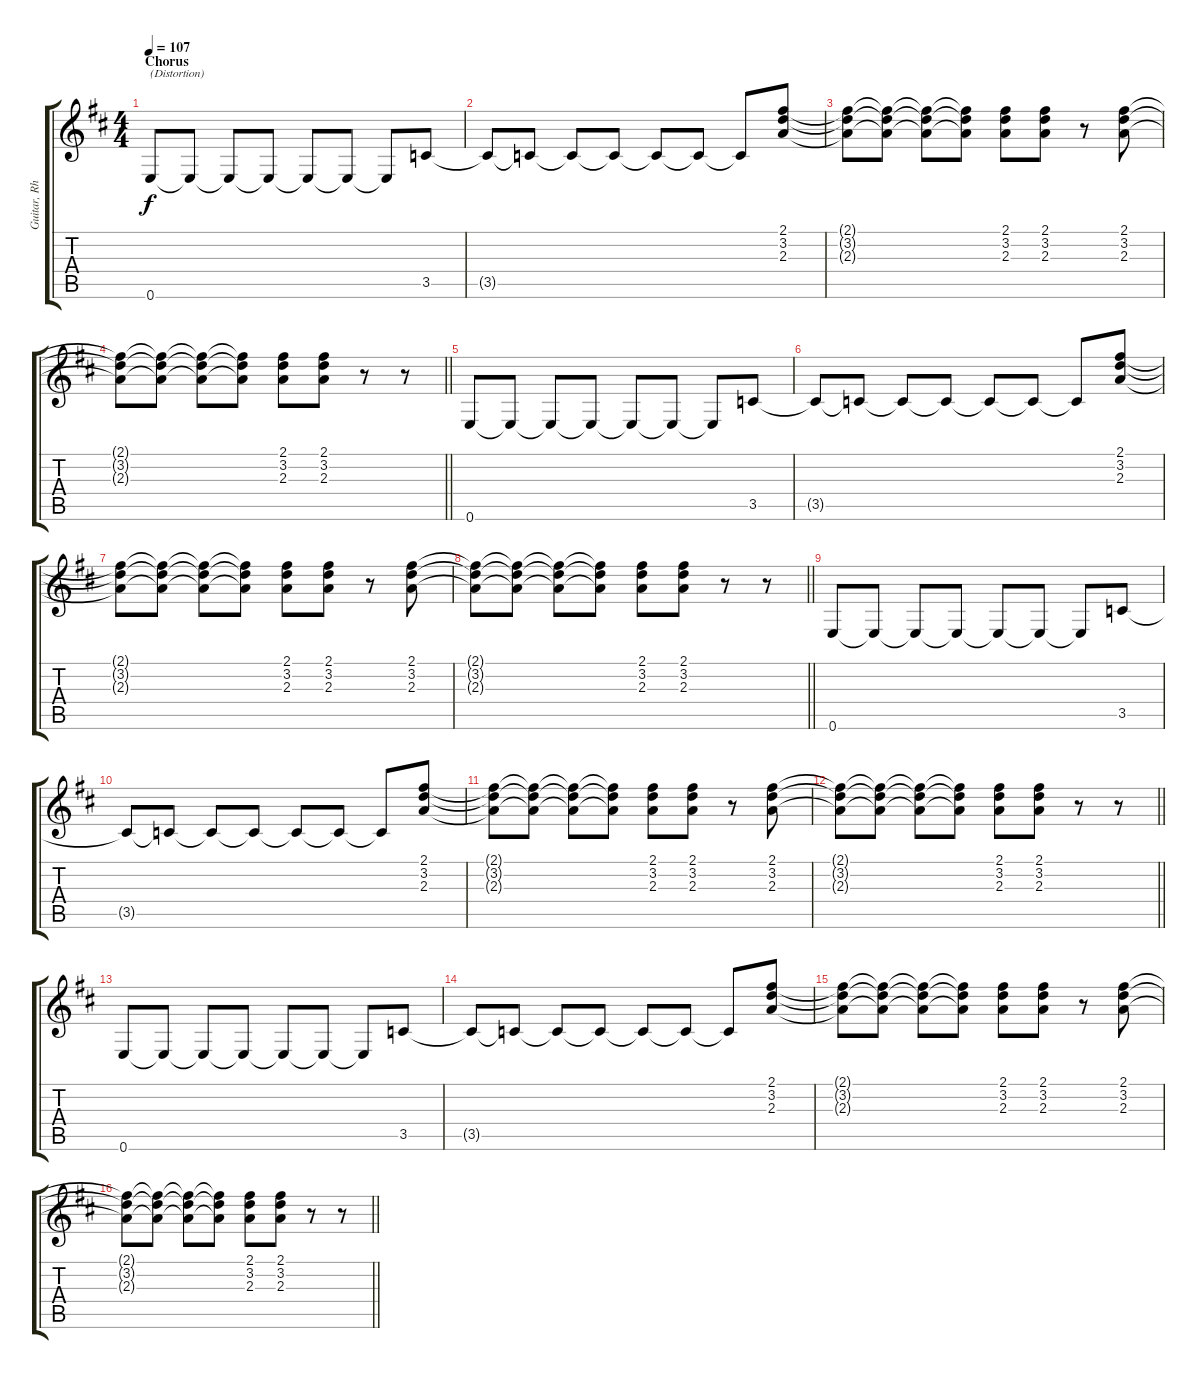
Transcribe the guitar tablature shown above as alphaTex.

\track ("Guitar, Rhythm" "Guitar, Rh") {instrument electricguitarclean}
\staff {score tabs}
\tuning (E4 B3 G3 D3 A2 E2) {hide}
\ts (4 4)
\section ("" "Chorus")
\tempo 107
\clef g2
\ks d
0.6.8{txt "(Distortion)" dy f instrument distortionguitar} 0.6{t}.8 0.6{t}.8 0.6{t}.8 0.6{t}.8 0.6{t}.8 0.6{t}.8 3.5.8 |
3.5{t}.8 3.5{t}.8 3.5{t}.8 3.5{t}.8 3.5{t}.8 3.5{t}.8 3.5{t}.8 (2.1 3.2 2.3).8 |
(2.1{t} 3.2{t} 2.3{t}).8 (2.1{t} 3.2{t} 2.3{t}).8 (2.1{t} 3.2{t} 2.3{t}).8 (2.1{t} 3.2{t} 2.3{t}).8 (2.1 3.2 2.3).8 (2.1 3.2 2.3).8 r.8 (2.1 3.2 2.3).8 |
\barLineRight lightlight
(2.1{t} 3.2{t} 2.3{t}).8 (2.1{t} 3.2{t} 2.3{t}).8 (2.1{t} 3.2{t} 2.3{t}).8 (2.1{t} 3.2{t} 2.3{t}).8 (2.1 3.2 2.3).8 (2.1 3.2 2.3).8 r.8 r.8 |
0.6.8 0.6{t}.8 0.6{t}.8 0.6{t}.8 0.6{t}.8 0.6{t}.8 0.6{t}.8 3.5.8 |
3.5{t}.8 3.5{t}.8 3.5{t}.8 3.5{t}.8 3.5{t}.8 3.5{t}.8 3.5{t}.8 (2.1 3.2 2.3).8 |
(2.1{t} 3.2{t} 2.3{t}).8 (2.1{t} 3.2{t} 2.3{t}).8 (2.1{t} 3.2{t} 2.3{t}).8 (2.1{t} 3.2{t} 2.3{t}).8 (2.1 3.2 2.3).8 (2.1 3.2 2.3).8 r.8 (2.1 3.2 2.3).8 |
\barLineRight lightlight
(2.1{t} 3.2{t} 2.3{t}).8 (2.1{t} 3.2{t} 2.3{t}).8 (2.1{t} 3.2{t} 2.3{t}).8 (2.1{t} 3.2{t} 2.3{t}).8 (2.1 3.2 2.3).8 (2.1 3.2 2.3).8 r.8 r.8 |
0.6.8 0.6{t}.8 0.6{t}.8 0.6{t}.8 0.6{t}.8 0.6{t}.8 0.6{t}.8 3.5.8 |
3.5{t}.8 3.5{t}.8 3.5{t}.8 3.5{t}.8 3.5{t}.8 3.5{t}.8 3.5{t}.8 (2.1 3.2 2.3).8 |
(2.1{t} 3.2{t} 2.3{t}).8 (2.1{t} 3.2{t} 2.3{t}).8 (2.1{t} 3.2{t} 2.3{t}).8 (2.1{t} 3.2{t} 2.3{t}).8 (2.1 3.2 2.3).8 (2.1 3.2 2.3).8 r.8 (2.1 3.2 2.3).8 |
\barLineRight lightlight
(2.1{t} 3.2{t} 2.3{t}).8 (2.1{t} 3.2{t} 2.3{t}).8 (2.1{t} 3.2{t} 2.3{t}).8 (2.1{t} 3.2{t} 2.3{t}).8 (2.1 3.2 2.3).8 (2.1 3.2 2.3).8 r.8 r.8 |
0.6.8 0.6{t}.8 0.6{t}.8 0.6{t}.8 0.6{t}.8 0.6{t}.8 0.6{t}.8 3.5.8 |
3.5{t}.8 3.5{t}.8 3.5{t}.8 3.5{t}.8 3.5{t}.8 3.5{t}.8 3.5{t}.8 (2.1 3.2 2.3).8 |
(2.1{t} 3.2{t} 2.3{t}).8 (2.1{t} 3.2{t} 2.3{t}).8 (2.1{t} 3.2{t} 2.3{t}).8 (2.1{t} 3.2{t} 2.3{t}).8 (2.1 3.2 2.3).8 (2.1 3.2 2.3).8 r.8 (2.1 3.2 2.3).8 |
\barLineRight lightlight
(2.1{t} 3.2{t} 2.3{t}).8 (2.1{t} 3.2{t} 2.3{t}).8 (2.1{t} 3.2{t} 2.3{t}).8 (2.1{t} 3.2{t} 2.3{t}).8 (2.1 3.2 2.3).8 (2.1 3.2 2.3).8 r.8 r.8
